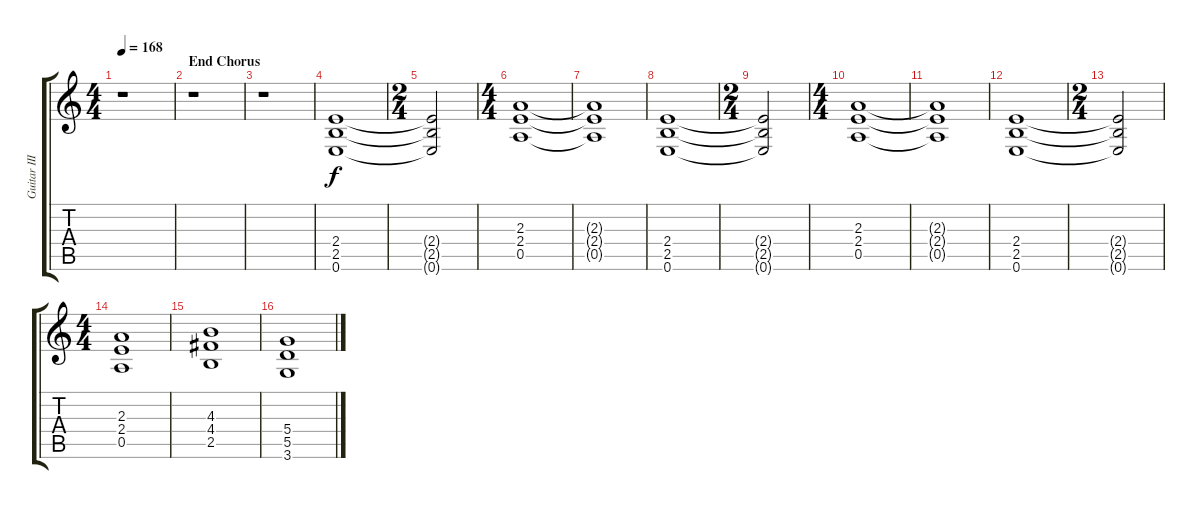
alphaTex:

\track ("Guitar III Overdrive/Dist" "Guitar III") {instrument overdrivenguitar}
\staff {score tabs}
\tuning (E4 B3 G3 D3 A2 E2) {hide}
\ts (4 4)
\tempo 168
\clef g2
\ks c
r.1{dy f} |
\section ("" "End Chorus")
r.1 |
r.1 |
(2.4 2.5 0.6).1{instrument distortionguitar} |
\ts (2 4)
(2.4{t} 2.5{t} 0.6{t}).2 |
\ts (4 4)
(2.3 2.4 0.5).1{instrument distortionguitar} |
(2.3{t} 2.4{t} 0.5{t}).1 |
(2.4 2.5 0.6).1{instrument distortionguitar} |
\ts (2 4)
(2.4{t} 2.5{t} 0.6{t}).2 |
\ts (4 4)
(2.3 2.4 0.5).1{instrument distortionguitar} |
(2.3{t} 2.4{t} 0.5{t}).1 |
(2.4 2.5 0.6).1{instrument distortionguitar} |
\ts (2 4)
(2.4{t} 2.5{t} 0.6{t}).2 |
\ts (4 4)
(2.3 2.4 0.5).1{instrument distortionguitar} |
(4.3 4.4 2.5).1{instrument distortionguitar} |
(5.4 5.5 3.6).1{instrument distortionguitar}
